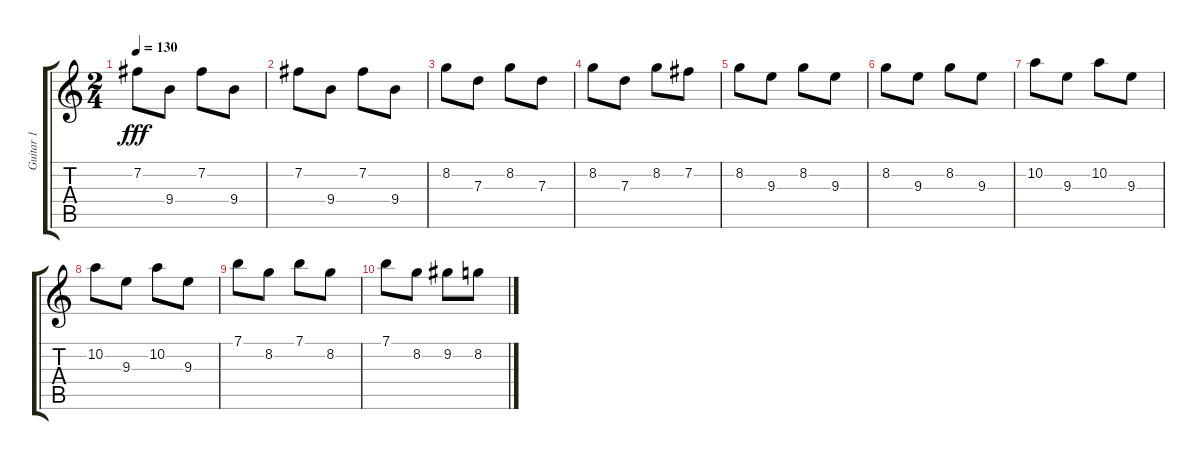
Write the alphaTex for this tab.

\track ("Guitar 1" "Guitar 1") {solo instrument acousticguitarsteel}
\staff {score tabs}
\tuning (E4 B3 G3 D3 A2 E2) {hide}
\ts (2 4)
\tempo 130
\clef g2
\ks c
7.2.8{dy fff} 9.4.8 7.2.8 9.4.8 |
7.2.8 9.4.8 7.2.8 9.4.8 |
8.2.8 7.3.8 8.2.8 7.3.8 |
8.2.8 7.3.8 8.2.8 7.2.8 |
8.2.8 9.3.8 8.2.8 9.3.8 |
8.2.8 9.3.8 8.2.8 9.3.8 |
10.2.8 9.3.8 10.2.8 9.3.8 |
10.2.8 9.3.8 10.2.8 9.3.8 |
7.1.8 8.2.8 7.1.8 8.2.8 |
7.1.8 8.2.8 9.2.8 8.2.8
